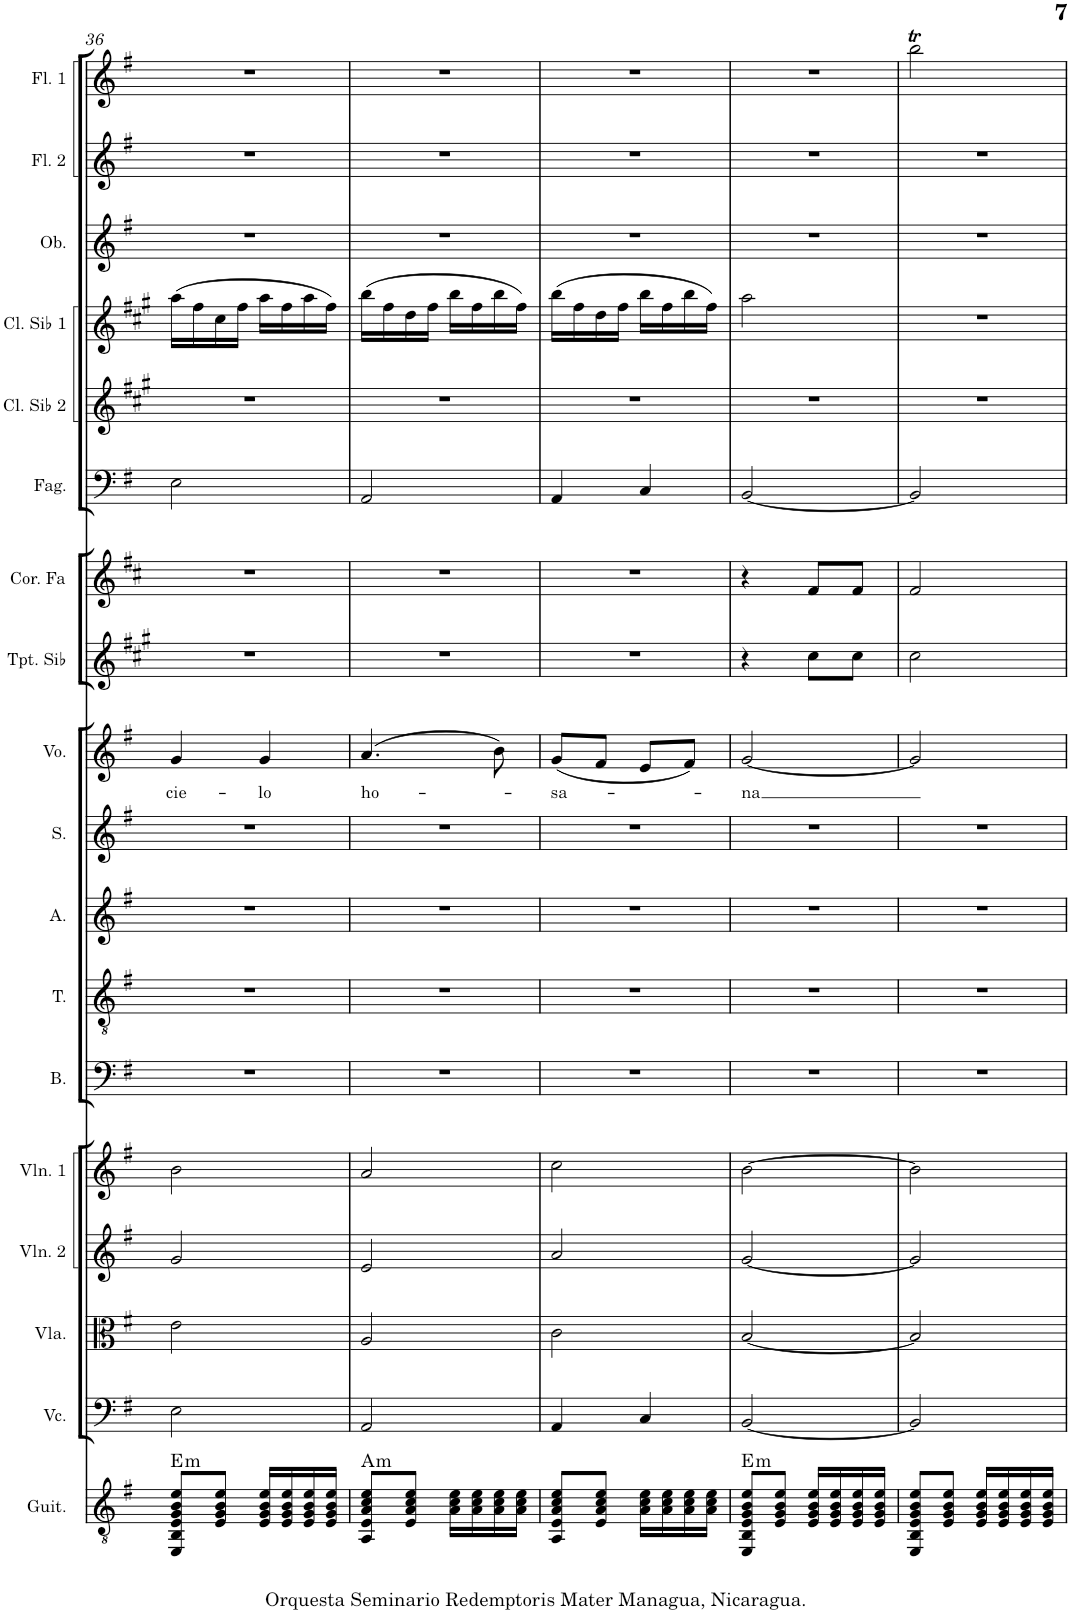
**kern	**harte	**kern	**kern	**kern	**kern	**kern	**kern	**kern	**kern	**kern	**text	**kern	**kern	**kern	**kern	**kern	**kern	**kern	**kern
*part18	*part18	*part17	*part16	*part15	*part14	*part13	*part12	*part11	*part10	*part9	*part9	*part8	*part7	*part6	*part5	*part4	*part3	*part2	*part1
*staff18	*	*staff17	*staff16	*staff15	*staff14	*staff13	*staff12	*staff11	*staff10	*staff9	*staff9	*staff8	*staff7	*staff6	*staff5	*staff4	*staff3	*staff2	*staff1
*I"Guitarra clásica	*	*I"Violonchelo	*I"Viola	*I"Violín 2	*I"Violín 1	*I"Bajo	*I"Tenor	*I"Alto	*I"Soprano	*I"Voz	*	*I"Trompeta en Sib	*I"Corno en Fa	*I"Fagot	*I"Clarinete en Sib 2	*I"Clarinete en Sib 1	*I"Oboe	*I"Flauta 2	*I"Flauta 1
*I'Guit.	*	*I'Vc.	*I'Vla.	*I'Vln. 2	*I'Vln. 1	*I'B.	*I'T.	*I'A.	*I'S.	*I'Vo.	*	*I'Tpt. Sib	*I'Cor. Fa	*I'Fag.	*I'Cl. Sib 2	*I'Cl. Sib 1	*I'Ob.	*I'Fl. 2	*I'Fl. 1
!!LO:PB:g=z
*clefGv2	*	*clefF4	*clefC3	*clefG2	*clefG2	*clefF4	*clefGv2	*clefG2	*clefG2	*clefG2	*	*clefG2	*clefG2	*clefF4	*clefG2	*clefG2	*clefG2	*clefG2	*clefG2
*	*	*	*	*	*	*	*	*	*	*	*	*Trd1c2	*Trd4c7	*	*Trd1c2	*Trd1c2	*	*	*
*k[f#]	*	*k[f#]	*k[f#]	*k[f#]	*k[f#]	*k[f#]	*k[f#]	*k[f#]	*k[f#]	*k[f#]	*	*k[f#c#g#]	*k[f#c#]	*k[f#]	*k[f#c#g#]	*k[f#c#g#]	*k[f#]	*k[f#]	*k[f#]
*M2/4	*	*M2/4	*M2/4	*M2/4	*M2/4	*M2/4	*M2/4	*M2/4	*M2/4	*M2/4	*	*M2/4	*M2/4	*M2/4	*M2/4	*M2/4	*M2/4	*M2/4	*M2/4
=36	=36	=36	=36	=36	=36	=36	=36	=36	=36	=36	=36	=36	=36	=36	=36	=36	=36	=36	=36
!	!LO:H:kt=m	!	!	!	!	!	!	!	!	!	!LO:LY:b	!	!	!	!	!	!	!	!
8EE/ 8BB/ 8E/ 8G/ 8B/ 8e/L	E:min	2E\	2e\	2g/	2b\	2r	2r	2r	2r	4g/	cie-	2r	2r	2E\	2r	(16aa\LL	2r	2r	2r
.	.	.	.	.	.	.	.	.	.	.	.	.	.	.	.	16ff#\	.	.	.
8E/ 8G/ 8B/ 8e/J	.	.	.	.	.	.	.	.	.	.	.	.	.	.	.	16cc#\	.	.	.
.	.	.	.	.	.	.	.	.	.	.	.	.	.	.	.	16ff#\JJ	.	.	.
!	!	!	!	!	!	!	!	!	!	!	!LO:LY:b	!	!	!	!	!	!	!	!
16E/ 16G/ 16B/ 16e/LL	.	.	.	.	.	.	.	.	.	4g/	-lo	.	.	.	.	16aa\LL	.	.	.
16E/ 16G/ 16B/ 16e/	.	.	.	.	.	.	.	.	.	.	.	.	.	.	.	16ff#\	.	.	.
16E/ 16G/ 16B/ 16e/	.	.	.	.	.	.	.	.	.	.	.	.	.	.	.	16aa\	.	.	.
16E/ 16G/ 16B/ 16e/JJ	.	.	.	.	.	.	.	.	.	.	.	.	.	.	.	16ff#\JJ)	.	.	.
=37	=37	=37	=37	=37	=37	=37	=37	=37	=37	=37	=37	=37	=37	=37	=37	=37	=37	=37	=37
!	!LO:H:kt=m	!	!	!	!	!	!	!	!	!	!LO:LY:b	!	!	!	!	!	!	!	!
8AA/ 8E/ 8A/ 8c/ 8e/L	A:min	2AA/	2A/	2e/	2a/	2r	2r	2r	2r	(4.a/	ho-	2r	2r	2AA/	2r	(16bb\LL	2r	2r	2r
.	.	.	.	.	.	.	.	.	.	.	.	.	.	.	.	16ff#\	.	.	.
8E/ 8A/ 8c/ 8e/J	.	.	.	.	.	.	.	.	.	.	.	.	.	.	.	16dd\	.	.	.
.	.	.	.	.	.	.	.	.	.	.	.	.	.	.	.	16ff#\JJ	.	.	.
16A\ 16c\ 16e\LL	.	.	.	.	.	.	.	.	.	.	.	.	.	.	.	16bb\LL	.	.	.
16A\ 16c\ 16e\	.	.	.	.	.	.	.	.	.	.	.	.	.	.	.	16ff#\	.	.	.
16A\ 16c\ 16e\	.	.	.	.	.	.	.	.	.	8b\)	.	.	.	.	.	16bb\	.	.	.
16A\ 16c\ 16e\JJ	.	.	.	.	.	.	.	.	.	.	.	.	.	.	.	16ff#\JJ)	.	.	.
=38	=38	=38	=38	=38	=38	=38	=38	=38	=38	=38	=38	=38	=38	=38	=38	=38	=38	=38	=38
!	!	!	!	!	!	!	!	!	!	!	!LO:LY:b	!	!	!	!	!	!	!	!
8AA/ 8E/ 8A/ 8c/ 8e/L	.	4AA/	2c\	2a/	2cc\	2r	2r	2r	2r	(8g/L	-sa-	2r	2r	4AA/	2r	(16bb\LL	2r	2r	2r
.	.	.	.	.	.	.	.	.	.	.	.	.	.	.	.	16ff#\	.	.	.
8E/ 8A/ 8c/ 8e/J	.	.	.	.	.	.	.	.	.	8f#/J	.	.	.	.	.	16dd\	.	.	.
.	.	.	.	.	.	.	.	.	.	.	.	.	.	.	.	16ff#\JJ	.	.	.
16A\ 16c\ 16e\LL	.	4C/	.	.	.	.	.	.	.	8e/L	.	.	.	4C/	.	16bb\LL	.	.	.
16A\ 16c\ 16e\	.	.	.	.	.	.	.	.	.	.	.	.	.	.	.	16ff#\	.	.	.
16A\ 16c\ 16e\	.	.	.	.	.	.	.	.	.	8f#/J)	.	.	.	.	.	16bb\	.	.	.
16A\ 16c\ 16e\JJ	.	.	.	.	.	.	.	.	.	.	.	.	.	.	.	16ff#\JJ)	.	.	.
=39	=39	=39	=39	=39	=39	=39	=39	=39	=39	=39	=39	=39	=39	=39	=39	=39	=39	=39	=39
!	!LO:H:kt=m	!	!	!	!	!	!	!	!	!	!LO:LY:b	!	!	!	!	!	!	!	!
8EE/ 8BB/ 8E/ 8G/ 8B/ 8e/L	E:min	[2BB/	[2B/	[2g/	[2b\	2r	2r	2r	2r	[2g/	-na	4r	4r	[2BB/	2r	2aa\	2r	2r	2r
8E/ 8G/ 8B/ 8e/J	.	.	.	.	.	.	.	.	.	.	.	.	.	.	.	.	.	.	.
16E/ 16G/ 16B/ 16e/LL	.	.	.	.	.	.	.	.	.	.	.	8cc#\L	8f#/L	.	.	.	.	.	.
16E/ 16G/ 16B/ 16e/	.	.	.	.	.	.	.	.	.	.	.	.	.	.	.	.	.	.	.
16E/ 16G/ 16B/ 16e/	.	.	.	.	.	.	.	.	.	.	.	8cc#\J	8f#/J	.	.	.	.	.	.
16E/ 16G/ 16B/ 16e/JJ	.	.	.	.	.	.	.	.	.	.	.	.	.	.	.	.	.	.	.
=40	=40	=40	=40	=40	=40	=40	=40	=40	=40	=40	=40	=40	=40	=40	=40	=40	=40	=40	=40
8EE/ 8BB/ 8E/ 8G/ 8B/ 8e/L	.	2BB/]	2B/]	2g/]	2b\]	2r	2r	2r	2r	2g/]	.	2cc#\	2f#/	2BB/]	2r	2r	2r	2r	2bbt\
8E/ 8G/ 8B/ 8e/J	.	.	.	.	.	.	.	.	.	.	.	.	.	.	.	.	.	.	.
16E/ 16G/ 16B/ 16e/LL	.	.	.	.	.	.	.	.	.	.	.	.	.	.	.	.	.	.	.
16E/ 16G/ 16B/ 16e/	.	.	.	.	.	.	.	.	.	.	.	.	.	.	.	.	.	.	.
16E/ 16G/ 16B/ 16e/	.	.	.	.	.	.	.	.	.	.	.	.	.	.	.	.	.	.	.
16E/ 16G/ 16B/ 16e/JJ	.	.	.	.	.	.	.	.	.	.	.	.	.	.	.	.	.	.	.
=	=	=	=	=	=	=	=	=	=	=	=	=	=	=	=	=	=	=	=
*-	*-	*-	*-	*-	*-	*-	*-	*-	*-	*-	*-	*-	*-	*-	*-	*-	*-	*-	*-
